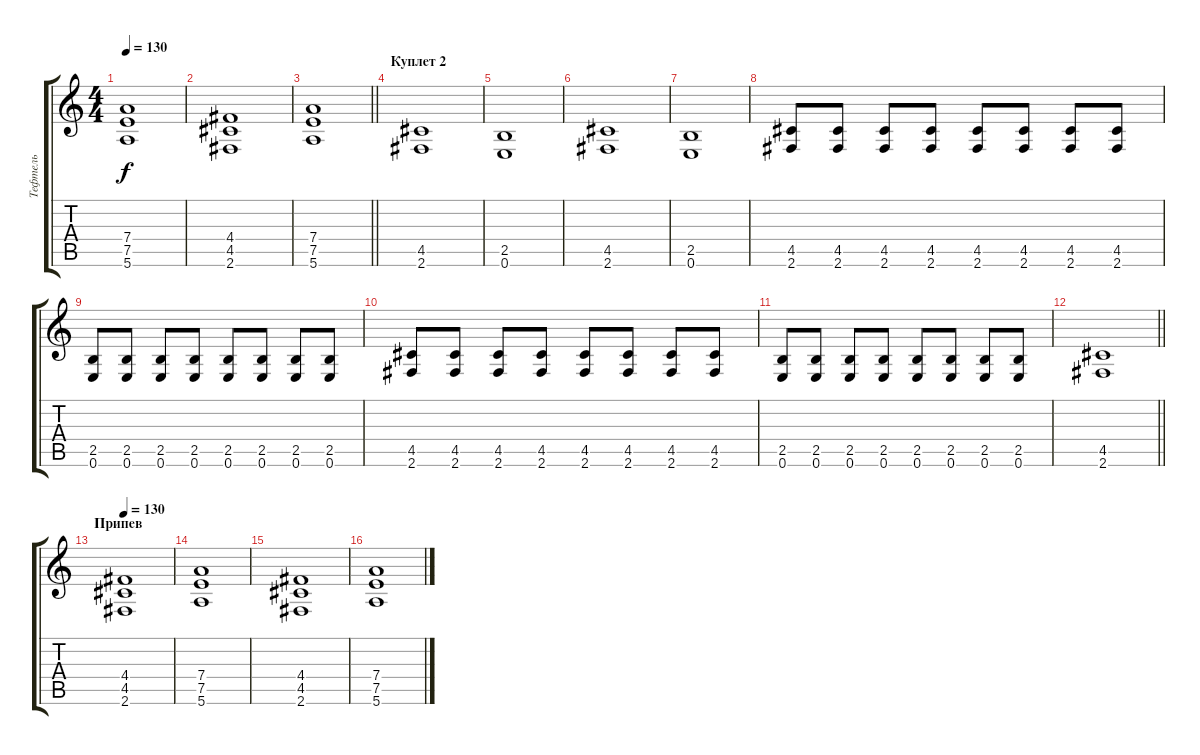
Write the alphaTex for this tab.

\track ("Тефтель" "Тефтель") {instrument overdrivenguitar}
\staff {score tabs}
\tuning (E4 B3 G3 D3 A2 E2) {hide}
\ts (4 4)
\tempo 130
\clef g2
\ks c
(7.4 7.5 5.6).1{dy f} |
(4.4 4.5 2.6).1 |
\barLineRight lightlight
(7.4 7.5 5.6).1 |
\section ("" "Куплет 2")
(4.5 2.6).1 |
(2.5 0.6).1 |
(4.5 2.6).1 |
(2.5 0.6).1 |
(4.5 2.6).8 (4.5 2.6).8 (4.5 2.6).8 (4.5 2.6).8 (4.5 2.6).8 (4.5 2.6).8 (4.5 2.6).8 (4.5 2.6).8 |
(2.5 0.6).8 (2.5 0.6).8 (2.5 0.6).8 (2.5 0.6).8 (2.5 0.6).8 (2.5 0.6).8 (2.5 0.6).8 (2.5 0.6).8 |
(4.5 2.6).8 (4.5 2.6).8 (4.5 2.6).8 (4.5 2.6).8 (4.5 2.6).8 (4.5 2.6).8 (4.5 2.6).8 (4.5 2.6).8 |
(2.5 0.6).8 (2.5 0.6).8 (2.5 0.6).8 (2.5 0.6).8 (2.5 0.6).8 (2.5 0.6).8 (2.5 0.6).8 (2.5 0.6).8 |
\barLineRight lightlight
(4.5 2.6).1 |
\section ("" "Припев")
\tempo 130
(4.4 4.5 2.6).1 |
(7.4 7.5 5.6).1 |
(4.4 4.5 2.6).1 |
(7.4 7.5 5.6).1
